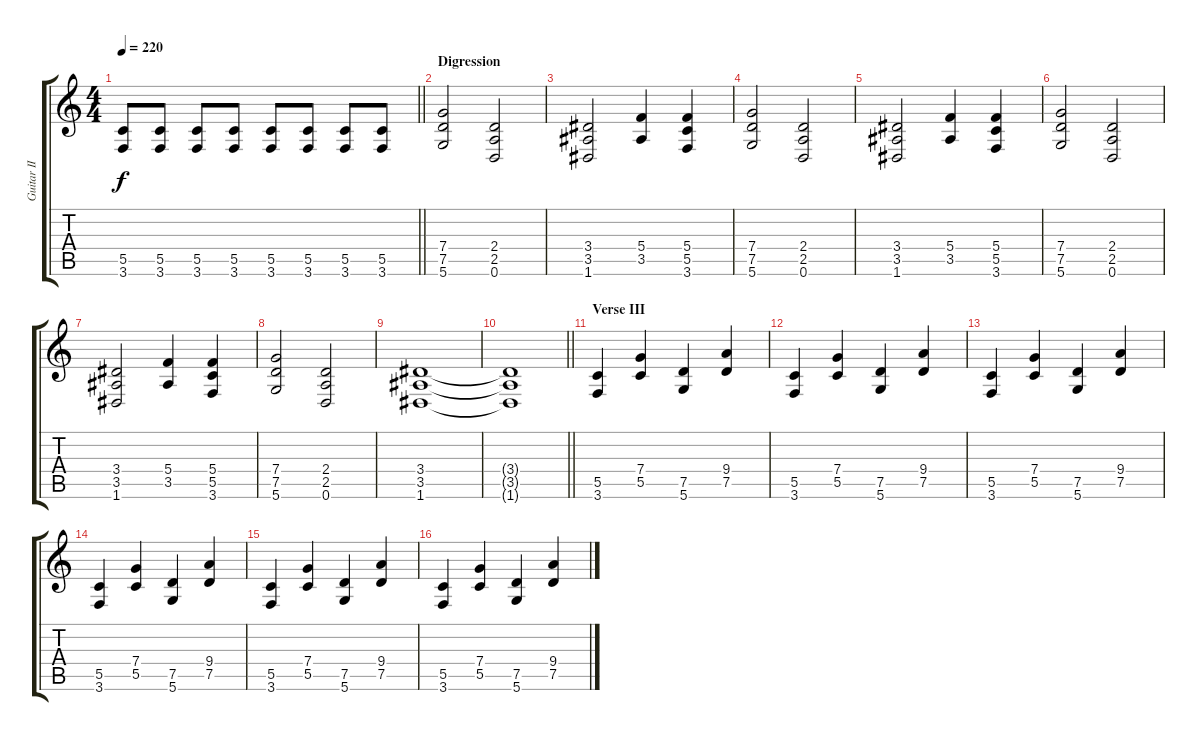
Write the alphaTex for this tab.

\track ("Guitar II" "Guitar II") {instrument distortionguitar}
\staff {score tabs}
\tuning (D4 A3 F3 C3 G2 D2) {hide}
\ts (4 4)
\tempo 220
\clef g2
\barLineRight lightlight
\ks c
(5.5 3.6).8{dy f} (5.5 3.6).8 (5.5 3.6).8 (5.5 3.6).8 (5.5 3.6).8 (5.5 3.6).8 (5.5 3.6).8 (5.5 3.6).8 |
\section ("" "Digression")
(7.4 7.5 5.6).2 (2.4 2.5 0.6).2 |
(3.4 3.5 1.6).2 (5.4 3.5).4 (5.4 5.5 3.6).4 |
(7.4 7.5 5.6).2 (2.4 2.5 0.6).2 |
(3.4 3.5 1.6).2 (5.4 3.5).4 (5.4 5.5 3.6).4 |
(7.4 7.5 5.6).2 (2.4 2.5 0.6).2 |
(3.4 3.5 1.6).2 (5.4 3.5).4 (5.4 5.5 3.6).4 |
(7.4 7.5 5.6).2 (2.4 2.5 0.6).2 |
(3.4 3.5 1.6).1 |
\barLineRight lightlight
(3.4{t} 3.5{t} 1.6{t}).1 |
\section ("" "Verse III")
(5.5 3.6).4 (7.4 5.5).4 (7.5 5.6).4 (9.4 7.5).4 |
(5.5 3.6).4 (7.4 5.5).4 (7.5 5.6).4 (9.4 7.5).4 |
(5.5 3.6).4 (7.4 5.5).4 (7.5 5.6).4 (9.4 7.5).4 |
(5.5 3.6).4 (7.4 5.5).4 (7.5 5.6).4 (9.4 7.5).4 |
(5.5 3.6).4 (7.4 5.5).4 (7.5 5.6).4 (9.4 7.5).4 |
(5.5 3.6).4 (7.4 5.5).4 (7.5 5.6).4 (9.4 7.5).4
